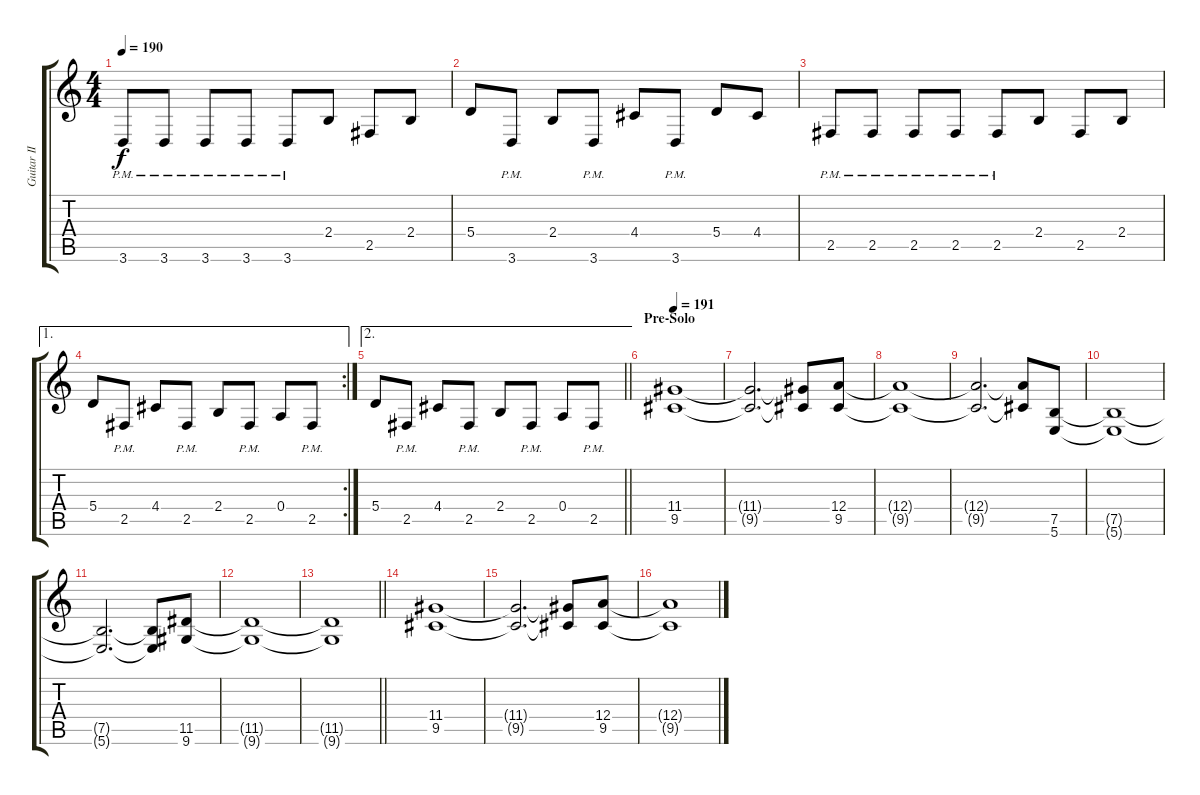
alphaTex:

\track ("Guitar II" "Guitar II") {instrument distortionguitar}
\staff {score tabs}
\tuning (B3 Gb3 D3 A2 E2 B1) {hide}
\ts (4 4)
\tempo 190
\clef g2
\ks c
3.6{pm}.8{dy f} 3.6{pm}.8 3.6{pm}.8 3.6{pm}.8 3.6{pm}.8 2.4.8 2.5.8 2.4.8 |
5.4.8 3.6{pm}.8 2.4.8 3.6{pm}.8 4.4.8 3.6{pm}.8 5.4.8 4.4.8 |
2.5{pm}.8 2.5{pm}.8 2.5{pm}.8 2.5{pm}.8 2.5{pm}.8 2.4.8 2.5.8 2.4.8 |
\ae 1
\rc 2
5.4.8 2.5{pm}.8 4.4.8 2.5{pm}.8 2.4.8 2.5{pm}.8 0.4.8 2.5{pm}.8 |
\ae 2
\barLineRight lightlight
5.4.8 2.5{pm}.8 4.4.8 2.5{pm}.8 2.4.8 2.5{pm}.8 0.4.8 2.5{pm}.8 |
\section ("" "Pre-Solo")
\tempo 191
(11.4 9.5).1 |
(11.4{t} 9.5{t}).2{d} (11.4{t} 9.5{t}).8 (12.4 9.5).8 |
(12.4{t} 9.5{t}).1 |
(12.4{t} 9.5{t}).2{d} (12.4{t} 9.5{t}).8 (7.5 5.6).8 |
(7.5{t} 5.6{t}).1 |
(7.5{t} 5.6{t}).2{d} (7.5{t} 5.6{t}).8 (11.5 9.6).8 |
(11.5{t} 9.6{t}).1 |
\barLineRight lightlight
(11.5{t} 9.6{t}).1 |
\section ("" "")
(11.4 9.5).1 |
(11.4{t} 9.5{t}).2{d} (11.4{t} 9.5{t}).8 (12.4 9.5).8 |
(12.4{t} 9.5{t}).1
